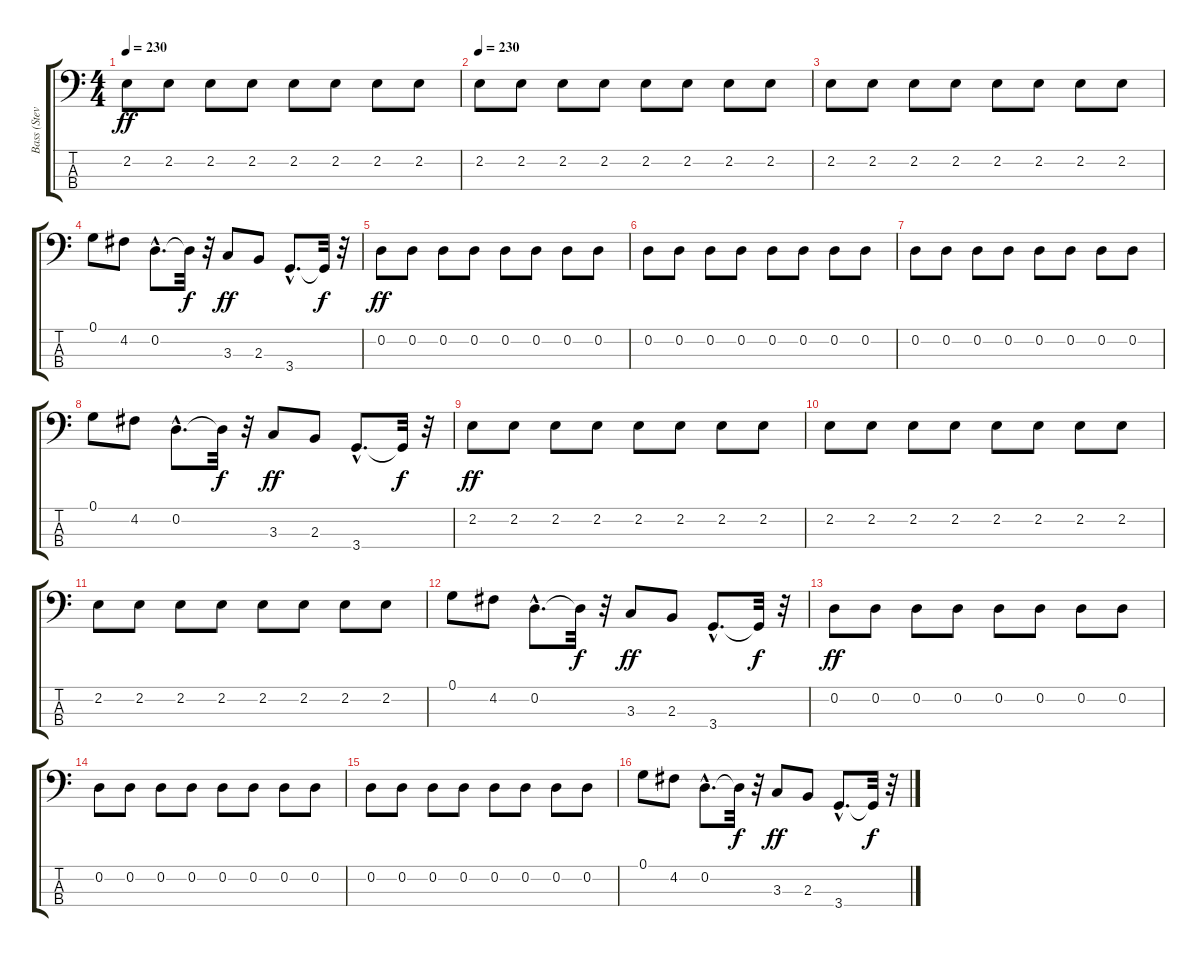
\track ("Bass (Steve)" "Bass (Stev") {instrument electricbassfinger}
\staff {score tabs}
\tuning (G2 D2 A1 E1) {hide}
\ts (4 4)
\tempo 230
\clef f4
\ks c
2.2.8{dy ff} 2.2.8 2.2.8 2.2.8 2.2.8 2.2.8 2.2.8 2.2.8 |
\tempo 230
2.2.8 2.2.8 2.2.8 2.2.8 2.2.8 2.2.8 2.2.8 2.2.8 |
2.2.8 2.2.8 2.2.8 2.2.8 2.2.8 2.2.8 2.2.8 2.2.8 |
0.1.8 4.2.8 0.2{hac}.8{d} 0.2{t}.32{dy f} r.32 3.3.8{dy ff} 2.3.8 3.4{hac}.8{d} 3.4{t}.32{dy f} r.32 |
0.2.8{dy ff} 0.2.8 0.2.8 0.2.8 0.2.8 0.2.8 0.2.8 0.2.8 |
0.2.8 0.2.8 0.2.8 0.2.8 0.2.8 0.2.8 0.2.8 0.2.8 |
0.2.8 0.2.8 0.2.8 0.2.8 0.2.8 0.2.8 0.2.8 0.2.8 |
0.1.8 4.2.8 0.2{hac}.8{d} 0.2{t}.32{dy f} r.32 3.3.8{dy ff} 2.3.8 3.4{hac}.8{d} 3.4{t}.32{dy f} r.32 |
2.2.8{dy ff} 2.2.8 2.2.8 2.2.8 2.2.8 2.2.8 2.2.8 2.2.8 |
2.2.8 2.2.8 2.2.8 2.2.8 2.2.8 2.2.8 2.2.8 2.2.8 |
2.2.8 2.2.8 2.2.8 2.2.8 2.2.8 2.2.8 2.2.8 2.2.8 |
0.1.8 4.2.8 0.2{hac}.8{d} 0.2{t}.32{dy f} r.32 3.3.8{dy ff} 2.3.8 3.4{hac}.8{d} 3.4{t}.32{dy f} r.32 |
0.2.8{dy ff} 0.2.8 0.2.8 0.2.8 0.2.8 0.2.8 0.2.8 0.2.8 |
0.2.8 0.2.8 0.2.8 0.2.8 0.2.8 0.2.8 0.2.8 0.2.8 |
0.2.8 0.2.8 0.2.8 0.2.8 0.2.8 0.2.8 0.2.8 0.2.8 |
0.1.8 4.2.8 0.2{hac}.8{d} 0.2{t}.32{dy f} r.32 3.3.8{dy ff} 2.3.8 3.4{hac}.8{d} 3.4{t}.32{dy f} r.32
